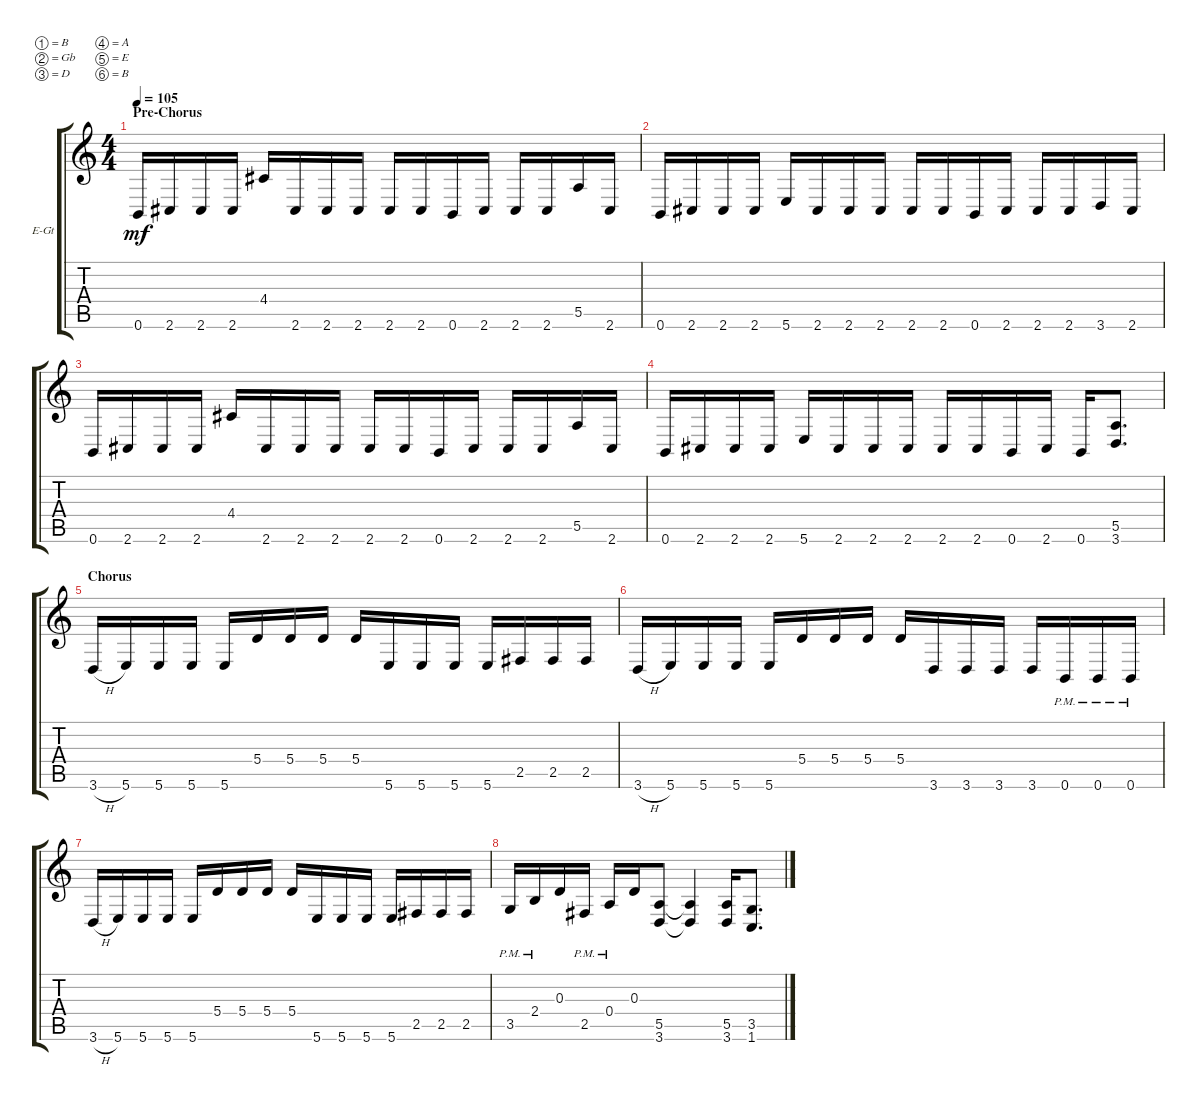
\bracketExtendMode groupsimilarinstruments
\firstSystemTrackNameOrientation horizontal
\otherSystemsTrackNameOrientation horizontal
\track ("Electric Guitar 2" "E-Gt") {instrument distortionguitar}
\staff {score tabs}
\tuning (B3 Gb3 D3 A2 E2 B1)
\ts (4 4)
\section ("" "Pre-Chorus")
\tempo 105
\clef g2
\ks c
0.6.16{dy mf} 2.6.16 2.6.16 2.6.16 4.4.16 2.6.16 2.6.16 2.6.16 2.6.16 2.6.16 0.6.16 2.6.16 2.6.16 2.6.16 5.5.16 2.6.16 |
0.6.16 2.6.16 2.6.16 2.6.16 5.6.16 2.6.16 2.6.16 2.6.16 2.6.16 2.6.16 0.6.16 2.6.16 2.6.16 2.6.16 3.6.16 2.6.16 |
0.6.16 2.6.16 2.6.16 2.6.16 4.4.16 2.6.16 2.6.16 2.6.16 2.6.16 2.6.16 0.6.16 2.6.16 2.6.16 2.6.16 5.5.16 2.6.16 |
0.6.16 2.6.16 2.6.16 2.6.16 5.6.16 2.6.16 2.6.16 2.6.16 2.6.16 2.6.16 0.6.16 2.6.16 0.6.16 (3.6 5.5).8{d} |
\section ("" "Chorus")
3.6{h}.16 5.6.16 5.6.16 5.6.16 5.6.16 5.4.16 5.4.16 5.4.16 5.4.16 5.6.16 5.6.16 5.6.16 5.6.16 2.5.16 2.5.16 2.5.16 |
3.6{h}.16 5.6.16 5.6.16 5.6.16 5.6.16 5.4.16 5.4.16 5.4.16 5.4.16 3.6.16 3.6.16 3.6.16 3.6.16 0.6{pm}.16 0.6{pm}.16 0.6{pm}.16 |
3.6{h}.16 5.6.16 5.6.16 5.6.16 5.6.16 5.4.16 5.4.16 5.4.16 5.4.16 5.6.16 5.6.16 5.6.16 5.6.16 2.5.16 2.5.16 2.5.16 |
3.5{pm}.16 2.4{pm}.16 0.3.16 2.5{pm}.16 0.4{pm}.16 0.3.16 (3.6 5.5).8 (3.6{t} 5.5{t}).4 (3.6 5.5).16 (1.6 3.5).8{d}
